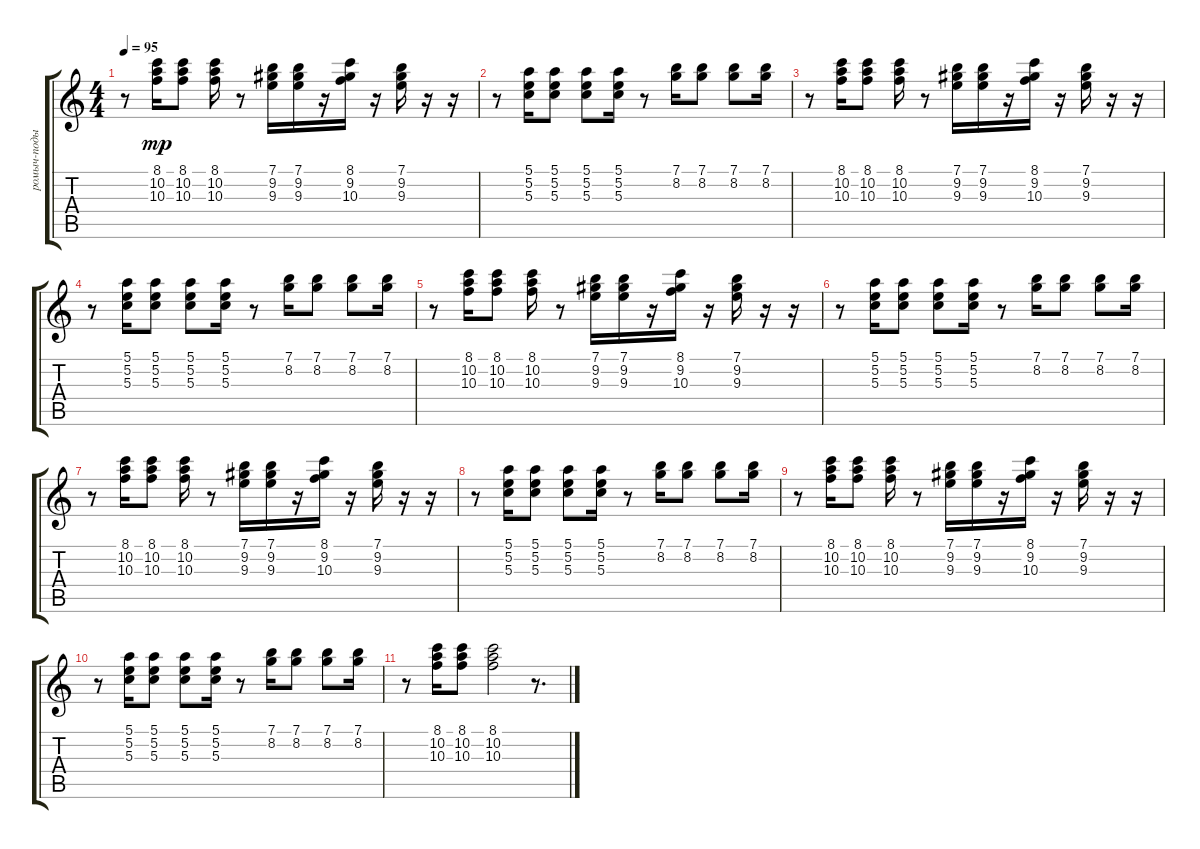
\track ("ромыч-подыгрывает" "ромыч-поды") {instrument acousticguitarsteel}
\staff {score tabs}
\tuning (E4 B3 G3 D3 A2 E2) {hide}
\ts (4 4)
\tempo 95
\clef g2
\ks c
r.8{dy mp} (8.1 10.2 10.3).16 (8.1 10.2 10.3).8 (8.1 10.2 10.3).16 r.8 (7.1 9.2 9.3).16 (7.1 9.2 9.3).16 r.16 (8.1 9.2 10.3).16 r.16 (7.1 9.2 9.3).16 r.16 r.16 |
r.8 (5.1 5.2 5.3).16 (5.1 5.2 5.3).8 (5.1 5.2 5.3).8 (5.1 5.2 5.3).16 r.8 (7.1 8.2).16 (7.1 8.2).8 (7.1 8.2).8 (7.1 8.2).16 |
r.8 (8.1 10.2 10.3).16 (8.1 10.2 10.3).8 (8.1 10.2 10.3).16 r.8 (7.1 9.2 9.3).16 (7.1 9.2 9.3).16 r.16 (8.1 9.2 10.3).16 r.16 (7.1 9.2 9.3).16 r.16 r.16 |
r.8 (5.1 5.2 5.3).16 (5.1 5.2 5.3).8 (5.1 5.2 5.3).8 (5.1 5.2 5.3).16 r.8 (7.1 8.2).16 (7.1 8.2).8 (7.1 8.2).8 (7.1 8.2).16 |
r.8 (8.1 10.2 10.3).16 (8.1 10.2 10.3).8 (8.1 10.2 10.3).16 r.8 (7.1 9.2 9.3).16 (7.1 9.2 9.3).16 r.16 (8.1 9.2 10.3).16 r.16 (7.1 9.2 9.3).16 r.16 r.16 |
r.8 (5.1 5.2 5.3).16 (5.1 5.2 5.3).8 (5.1 5.2 5.3).8 (5.1 5.2 5.3).16 r.8 (7.1 8.2).16 (7.1 8.2).8 (7.1 8.2).8 (7.1 8.2).16 |
r.8 (8.1 10.2 10.3).16 (8.1 10.2 10.3).8 (8.1 10.2 10.3).16 r.8 (7.1 9.2 9.3).16 (7.1 9.2 9.3).16 r.16 (8.1 9.2 10.3).16 r.16 (7.1 9.2 9.3).16 r.16 r.16 |
r.8 (5.1 5.2 5.3).16 (5.1 5.2 5.3).8 (5.1 5.2 5.3).8 (5.1 5.2 5.3).16 r.8 (7.1 8.2).16 (7.1 8.2).8 (7.1 8.2).8 (7.1 8.2).16 |
r.8 (8.1 10.2 10.3).16 (8.1 10.2 10.3).8 (8.1 10.2 10.3).16 r.8 (7.1 9.2 9.3).16 (7.1 9.2 9.3).16 r.16 (8.1 9.2 10.3).16 r.16 (7.1 9.2 9.3).16 r.16 r.16 |
r.8 (5.1 5.2 5.3).16 (5.1 5.2 5.3).8 (5.1 5.2 5.3).8 (5.1 5.2 5.3).16 r.8 (7.1 8.2).16 (7.1 8.2).8 (7.1 8.2).8 (7.1 8.2).16 |
r.8 (8.1 10.2 10.3).16 (8.1 10.2 10.3).8 (8.1 10.2 10.3).2 r.8{d}
